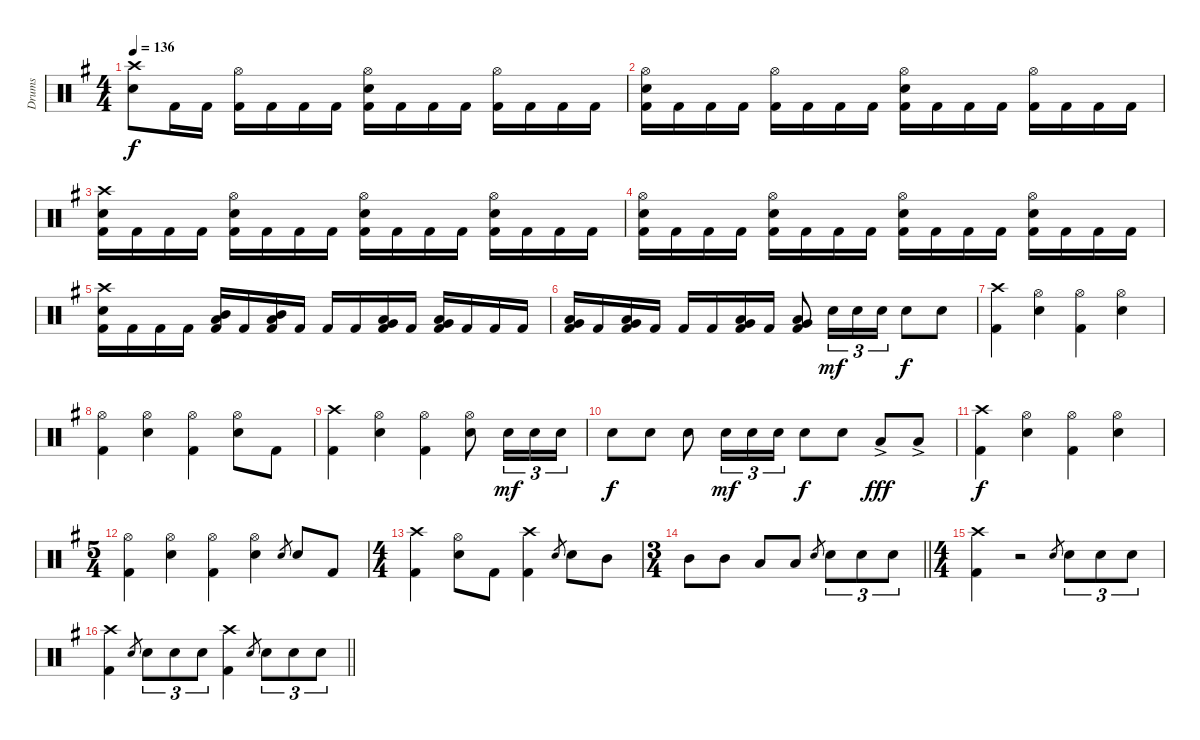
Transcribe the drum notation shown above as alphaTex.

\track ("Drums" "Drums") {instrument percussion}
\staff {score}
\articulation defaults
\ts (4 4)
\tempo 136
\clef neutral
\ks eminor
("Crash high (hit)" "Snare (hit) 2").8{dy f} "Kick (hit) 2".16 "Kick (hit) 2".16 ("Hi-Hat (open)" "Kick (hit) 2").16 "Kick (hit) 2".16 "Kick (hit) 2".16 "Kick (hit) 2".16 ("Hi-Hat (open)" "Snare (hit) 2" "Kick (hit) 2").16 "Kick (hit) 2".16 "Kick (hit) 2".16 "Kick (hit) 2".16 ("Hi-Hat (open)" "Kick (hit) 2").16 "Kick (hit) 2".16 "Kick (hit) 2".16 "Kick (hit) 2".16 |
("Hi-Hat (open)" "Snare (hit) 2" "Kick (hit) 2").16 "Kick (hit) 2".16 "Kick (hit) 2".16 "Kick (hit) 2".16 ("Hi-Hat (open)" "Kick (hit) 2").16 "Kick (hit) 2".16 "Kick (hit) 2".16 "Kick (hit) 2".16 ("Hi-Hat (open)" "Snare (hit) 2" "Kick (hit) 2").16 "Kick (hit) 2".16 "Kick (hit) 2".16 "Kick (hit) 2".16 ("Hi-Hat (open)" "Kick (hit) 2").16 "Kick (hit) 2".16 "Kick (hit) 2".16 "Kick (hit) 2".16 |
("Crash high (hit)" "Snare (hit) 2" "Kick (hit) 2").16 "Kick (hit) 2".16 "Kick (hit) 2".16 "Kick (hit) 2".16 ("Hi-Hat (open)" "Snare (hit) 2" "Kick (hit) 2").16 "Kick (hit) 2".16 "Kick (hit) 2".16 "Kick (hit) 2".16 ("Hi-Hat (open)" "Snare (hit) 2" "Kick (hit) 2").16 "Kick (hit) 2".16 "Kick (hit) 2".16 "Kick (hit) 2".16 ("Hi-Hat (open)" "Snare (hit) 2" "Kick (hit) 2").16 "Kick (hit) 2".16 "Kick (hit) 2".16 "Kick (hit) 2".16 |
("Hi-Hat (open)" "Snare (hit) 2" "Kick (hit) 2").16 "Kick (hit) 2".16 "Kick (hit) 2".16 "Kick (hit) 2".16 ("Hi-Hat (open)" "Snare (hit) 2" "Kick (hit) 2").16 "Kick (hit) 2".16 "Kick (hit) 2".16 "Kick (hit) 2".16 ("Hi-Hat (open)" "Snare (hit) 2" "Kick (hit) 2").16 "Kick (hit) 2".16 "Kick (hit) 2".16 "Kick (hit) 2".16 ("Hi-Hat (open)" "Snare (hit) 2" "Kick (hit) 2").16 "Kick (hit) 2".16 "Kick (hit) 2".16 "Kick (hit) 2".16 |
("Crash high (hit)" "Snare (hit) 2" "Kick (hit) 2").16 "Kick (hit) 2".16 "Kick (hit) 2".16 "Kick (hit) 2".16 ("Mid Tom (hit)" "Low Tom (hit)" "Kick (hit) 2").16 "Kick (hit) 2".16 ("Mid Tom (hit)" "Low Tom (hit)" "Kick (hit) 2").16 "Kick (hit) 2".16 "Kick (hit) 2".16 "Kick (hit) 2".16 ("Low Tom (hit)" "Very Low Tom (hit)" "Kick (hit) 2").16 "Kick (hit) 2".16 ("Low Tom (hit)" "Very Low Tom (hit)" "Kick (hit) 2").16 "Kick (hit) 2".16 "Kick (hit) 2".16 "Kick (hit) 2".16 |
("Very Low Tom (hit)" "Low Floor Tom (hit)" "Kick (hit) 2").16 "Kick (hit) 2".16 ("Very Low Tom (hit)" "Low Floor Tom (hit)" "Kick (hit) 2").16 "Kick (hit) 2".16 "Kick (hit) 2".16 "Kick (hit) 2".16 ("Very Low Tom (hit)" "Low Floor Tom (hit)" "Kick (hit) 2").16 "Kick (hit) 2".16 ("Very Low Tom (hit)" "Low Floor Tom (hit)" "Kick (hit) 2").8 "Snare (hit) 2".16{tu (3 2) dy mf} "Snare (hit) 2".16{tu (3 2)} "Snare (hit) 2".16{tu (3 2)} "Snare (hit) 2".8{dy f} "Snare (hit) 2".8 |
("Crash high (hit)" "Kick (hit) 2").4 ("Hi-Hat (open)" "Snare (hit) 2").4 ("Hi-Hat (open)" "Kick (hit) 2").4 ("Hi-Hat (open)" "Snare (hit) 2").4 |
("Hi-Hat (open)" "Kick (hit) 2").4 ("Hi-Hat (open)" "Snare (hit) 2").4 ("Hi-Hat (open)" "Kick (hit) 2").4 ("Hi-Hat (open)" "Snare (hit) 2").8 "Kick (hit) 2".8 |
("Crash high (hit)" "Kick (hit) 2").4 ("Hi-Hat (open)" "Snare (hit) 2").4 ("Hi-Hat (open)" "Kick (hit) 2").4 ("Hi-Hat (open)" "Snare (hit) 2").8 "Snare (hit) 2".16{tu (3 2) dy mf} "Snare (hit) 2".16{tu (3 2)} "Snare (hit) 2".16{tu (3 2)} |
"Snare (hit) 2".8{dy f} "Snare (hit) 2".8 "Snare (hit) 2".8 "Snare (hit) 2".16{tu (3 2) dy mf} "Snare (hit) 2".16{tu (3 2)} "Snare (hit) 2".16{tu (3 2)} "Snare (hit) 2".8{dy f} "Snare (hit) 2".8 "Low Tom (hit)"{ac}.8{dy fff} "Low Tom (hit)"{ac}.8 |
("Crash high (hit)" "Kick (hit) 2").4{dy f} ("Hi-Hat (open)" "Snare (hit) 2").4 ("Hi-Hat (open)" "Kick (hit) 2").4 ("Hi-Hat (open)" "Snare (hit) 2").4 |
\ts (5 4)
("Hi-Hat (open)" "Kick (hit) 2").4 ("Hi-Hat (open)" "Snare (hit) 2").4 ("Hi-Hat (open)" "Kick (hit) 2").4 ("Hi-Hat (open)" "Snare (hit) 2").4 "Snare (hit) 2".8{gr} "Snare (hit) 2".8 "Kick (hit) 2".8 |
\ts (4 4)
("Crash high (hit)" "Kick (hit) 2").4 ("Hi-Hat (open)" "Snare (hit) 2").8 "Kick (hit) 2".8 ("Crash high (hit)" "Kick (hit) 2").4 "Snare (hit) 2".8{gr} "Snare (hit) 2".8 "Mid Tom (hit)".8 |
\ts (3 4)
\barLineRight lightlight "Mid Tom (hit)".8 "Mid Tom (hit)".8 "Low Tom (hit)".8 "Low Tom (hit)".8 "Snare (hit) 2".8{gr} "Snare (hit) 2".8{tu (3 2)} "Snare (hit) 2".8{tu (3 2)} "Snare (hit) 2".8{tu (3 2)}
|
\ts (4 4)
("Crash high (hit)" "Kick (hit) 2").4 r.2 "Snare (hit) 2".8{gr} "Snare (hit) 2".8{tu (3 2)} "Snare (hit) 2".8{tu (3 2)} "Snare (hit) 2".8{tu (3 2)} |
\barLineRight lightlight
("Crash high (hit)" "Kick (hit) 2").4 "Snare (hit) 2".8{gr} "Snare (hit) 2".8{tu (3 2)} "Snare (hit) 2".8{tu (3 2)} "Snare (hit) 2".8{tu (3 2)} ("Crash high (hit)" "Kick (hit) 2").4 "Snare (hit) 2".8{gr} "Snare (hit) 2".8{tu (3 2)} "Snare (hit) 2".8{tu (3 2)} "Snare (hit) 2".8{tu (3 2)}
